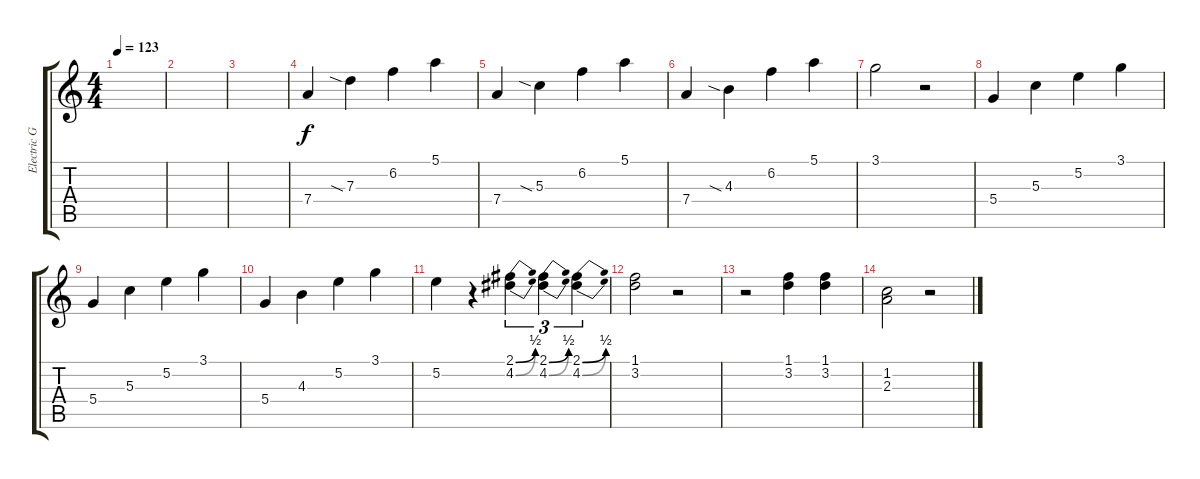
\track ("Electric Gtr." "Electric G") {instrument acousticguitarsteel}
\staff {score tabs}
\tuning (E4 B3 G3 D3 A2 E2) {hide}
\ts (4 4)
\tempo 123
\clef g2
\ks c
|
|
|
7.4.4{dy f volume 16 instrument overdrivenguitar} 7.3{sia}.4 6.2.4 5.1.4 |
7.4.4 5.3{sia}.4 6.2.4 5.1.4 |
7.4.4 4.3{sia}.4 6.2.4 5.1.4 |
3.1.2 r.2 |
5.4.4 5.3.4 5.2.4 3.1.4 |
5.4.4 5.3.4 5.2.4 3.1.4 |
5.4.4 4.3.4 5.2.4 3.1.4 |
5.2.4 r.4 (2.1{be (bend 0 0 60 2)} 4.2{be (bend 0 0 60 2)}).4{tu (3 2)} (2.1{be (bend 0 0 60 2)} 4.2{be (bend 0 0 60 2)}).4{tu (3 2)} (2.1{be (bend 0 0 60 2)} 4.2{be (bend 0 0 60 2)}).4{tu (3 2)} |
(1.1 3.2).2 r.2 |
r.2 (1.1 3.2).4 (1.1 3.2).4 |
(1.2 2.3).2 r.2
